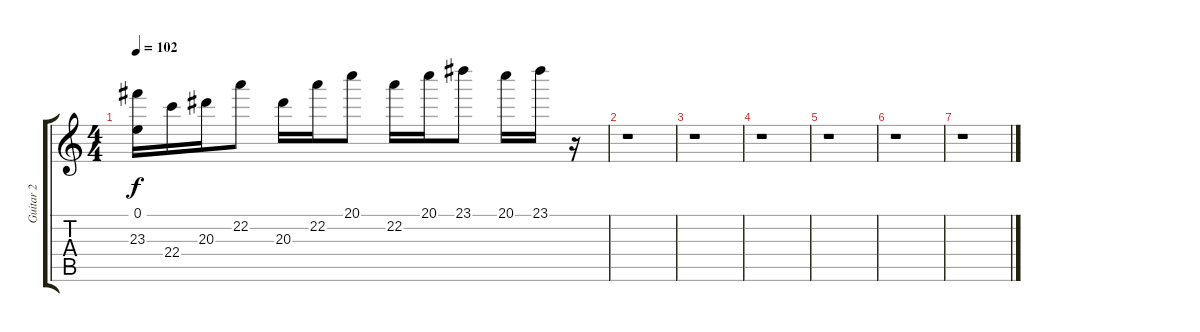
\track ("Guitar 2" "Guitar 2") {instrument overdrivenguitar}
\staff {score tabs}
\tuning (E4 B3 G3 D3 A2 D2) {hide}
\ts (4 4)
\tempo 102
\clef g2
\ks c
(0.1 23.3{t}).16{dy f} 22.4.16 20.3.16 22.2.8 20.3.16 22.2.16 20.1.8 22.2.16 20.1.16 23.1.8 20.1.16 23.1.16 r.16 |
r.1 |
r.1 |
r.1 |
r.1 |
r.1 |
r.1
